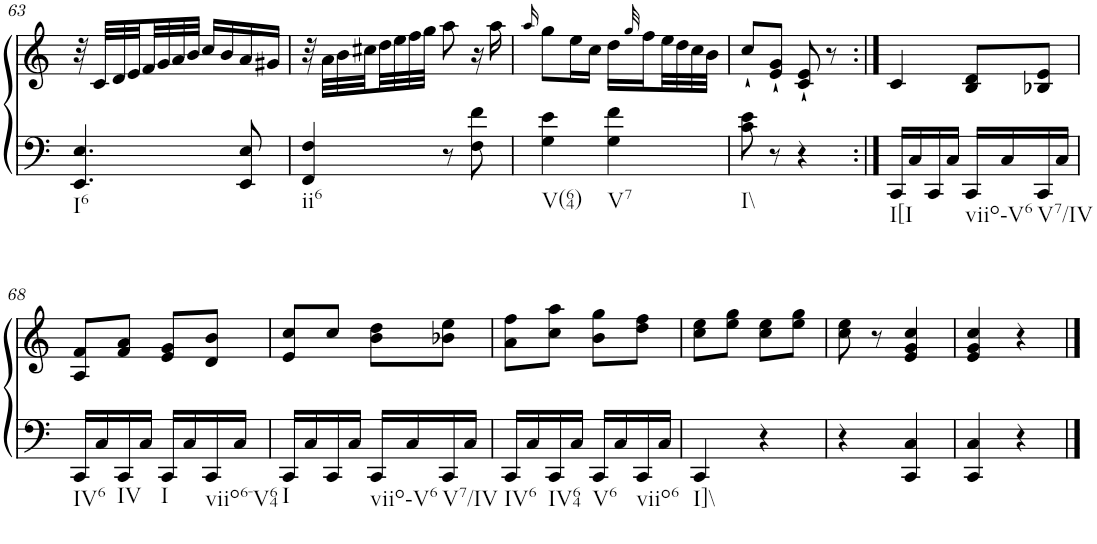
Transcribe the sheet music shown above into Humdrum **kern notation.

**kern	**kern
*part1	*part1
*staff2	*staff1
*I"Piano	*
*I'Pno.	*
!!LO:PB:g=z
*clefG2	*clefG2
*k[]	*k[]
*M2/4	*M2/4
=63	=63
!LO:TX:b:t=I6	!
4.EE/ 4.E/	32r
.	32c/LLL
.	32d/
.	32e/
.	32f/
.	32g/
.	32a/
.	32b/JJJ
.	16cc/LL
.	16b/
8EE/ 8E/	16a/
.	16g#X/JJ
=64	=64
!LO:TX:b:t=ii6	!
4FF/ 4F/	32r
.	32a\LLL
.	32b\
.	32cc#X\
.	32dd\
.	32ee\
.	32ff\
.	32gg\JJJ
8r	8aa\
8F\ 8f\	16r
.	16aa\
=65	=65
.	16qaa/
!LO:TX:b:t=V(64)	!
4G\ 4e\	8gg\L
.	16ee\L
.	16cc\JJ
!LO:TX:b:t=V7	!
4G\ 4f\	16dd\LL
.	32qgg/
.	16ff\
.	32ee\L
.	32dd\
.	32cc\
.	32b\JJJ
=66	=66
!LO:TX:b:t=I\\	!
8c\ 8e\	8cc`/L
8r	8e/` 8g/`J
4r	8c/` 8e/`
.	8r
=67:|!	=67:|!
!LO:TX:b:t=I[I	!
16CC/LL	4c/
16C/	.
16CC/	.
16C/JJ	.
!LO:TX:b:t=viio-V6	!
16CC/LL	8B/ 8d/L
16C/	.
!LO:TX:b:t=V7/IV	!
16CC/	8B-X/ 8e/J
16C/JJ	.
!!LO:LB:g=z
=68	=68
!LO:TX:b:t=IV6	!
16CC/LL	8A/ 8f/L
16C/	.
!LO:TX:b:t=IV	!
16CC/	8f/ 8a/J
16C/JJ	.
!LO:TX:b:t=I	!
16CC/LL	8e/ 8g/L
16C/	.
!LO:TX:b:t=viio6-V64	!
16CC/	8d/ 8b/J
16C/JJ	.
=69	=69
!LO:TX:b:t=I	!
16CC/LL	8e/ 8cc/L
16C/	.
16CC/	8cc/J
16C/JJ	.
!LO:TX:b:t=viio-V6	!
16CC/LL	8b\ 8dd\L
16C/	.
!LO:TX:b:t=V7/IV	!
16CC/	8b-X\ 8ee\J
16C/JJ	.
=70	=70
!LO:TX:b:t=IV6	!
16CC/LL	8a\ 8ff\L
16C/	.
!LO:TX:b:t=IV64	!
16CC/	8cc\ 8aa\J
16C/JJ	.
!LO:TX:b:t=V6	!
16CC/LL	8b\ 8gg\L
16C/	.
!LO:TX:b:t=viio6	!
16CC/	8dd\ 8ff\J
16C/JJ	.
=71	=71
!LO:TX:b:t=I]\\	!
4CC/	8cc\ 8ee\L
.	8ee\ 8gg\J
4r	8cc\ 8ee\L
.	8ee\ 8gg\J
=72	=72
4r	8cc\ 8ee\
.	8r
4CC/ 4C/	4e/ 4g/ 4cc/
=73	=73
4CC/ 4C/	4e/ 4g/ 4cc/
4r	4r
==	==
*-	*-
